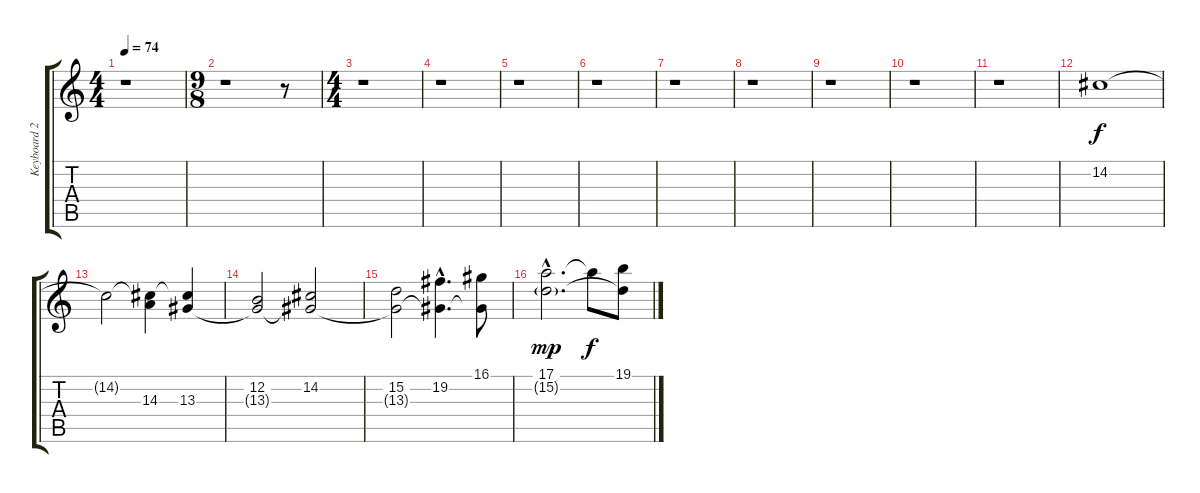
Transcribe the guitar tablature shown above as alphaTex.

\track ("Keyboard 2" "Keyboard 2") {instrument stringensemble1}
\staff {score tabs}
\tuning (E4 B3 G3 D3 A2 E2) {hide}
\ts (4 4)
\tempo 74
\clef g2
\ks c
r.1{dy f} |
\ts (9 8)
r.1 r.8 |
\ts (4 4)
r.1 |
r.1 |
r.1 |
r.1 |
r.1 |
r.1 |
r.1 |
r.1 |
r.1 |
14.2.1 |
14.2{t}.2 (14.2{t} 14.3).4 (14.2{t} 13.3).4 |
(12.2 13.3{t}).2 (14.2 13.3{t}).2 |
(15.2 13.3{t}).2 (19.2{hac} 13.3{hac t}).4{d} (16.1 13.3{t}).8 |
(17.1{hac} 15.2{g hac}).2{d dy mp} 17.1{t}.8{dy f} (19.1 15.2{t}).8
